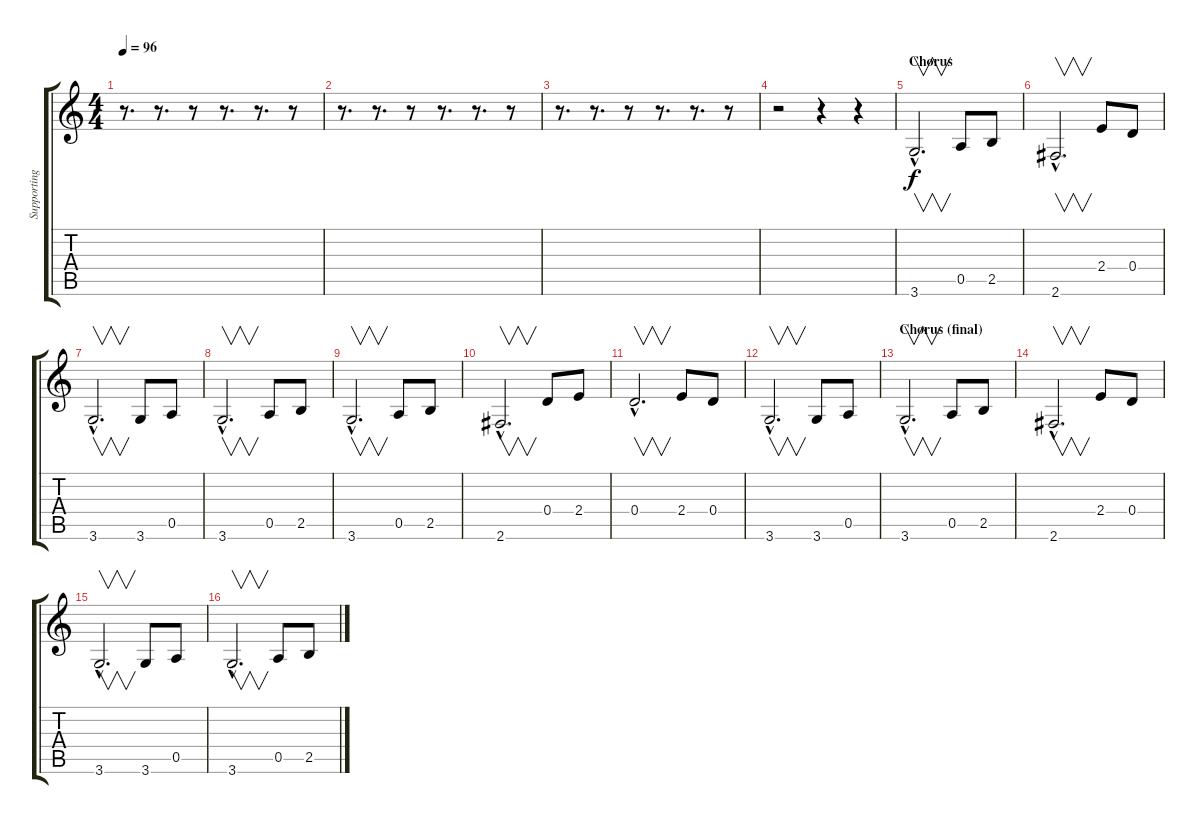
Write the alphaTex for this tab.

\track ("Supporting Guitar" "Supporting") {instrument acousticguitarsteel}
\staff {score tabs}
\tuning (E4 B3 G3 D3 A2 E2) {hide}
\ts (4 4)
\tempo 96
\clef g2
\ks c
r.8{d dy f} r.8{d} r.8 r.8{d} r.8{d} r.8 |
r.8{d} r.8{d} r.8 r.8{d} r.8{d} r.8 |
r.8{d} r.8{d} r.8 r.8{d} r.8{d} r.8 |
r.2 r.4 r.4 |
\section ("" "Chorus")
3.6{hac}.2{v d} 0.5.8 2.5.8 |
2.6{hac}.2{v d} 2.4.8 0.4.8 |
3.6{hac}.2{v d} 3.6.8 0.5.8 |
3.6{hac}.2{v d} 0.5.8 2.5.8 |
3.6{hac}.2{v d} 0.5.8 2.5.8 |
2.6{hac}.2{v d} 0.4.8 2.4.8 |
0.4{hac}.2{v d} 2.4.8 0.4.8 |
3.6{hac}.2{v d} 3.6.8 0.5.8 |
\section ("" "Chorus (final)")
3.6{hac}.2{v d} 0.5.8 2.5.8 |
2.6{hac}.2{v d} 2.4.8 0.4.8 |
3.6{hac}.2{v d} 3.6.8 0.5.8 |
3.6{hac}.2{v d} 0.5.8 2.5.8
